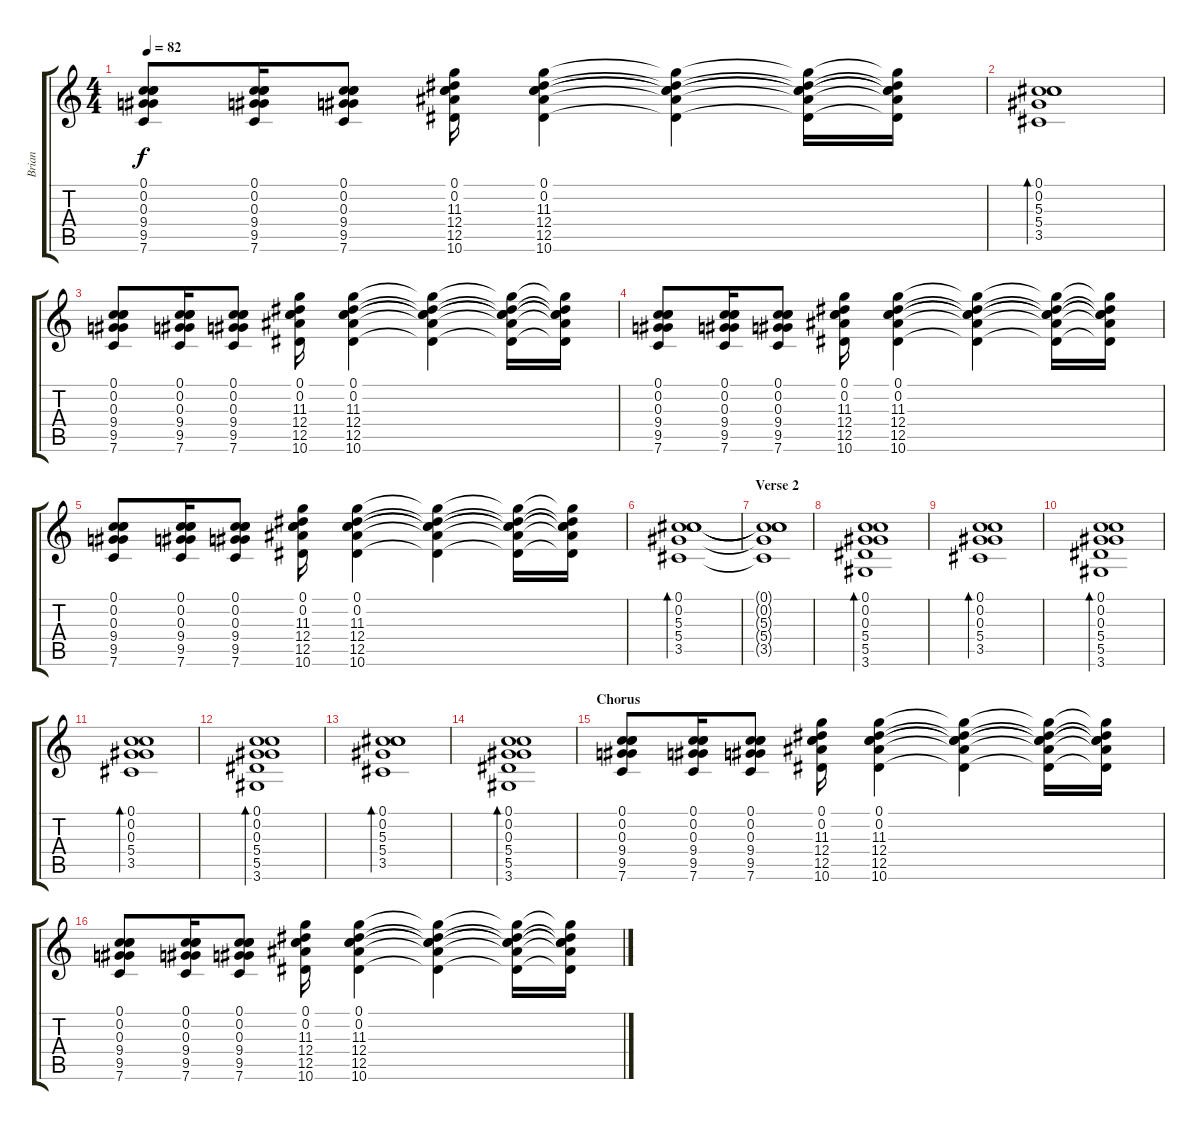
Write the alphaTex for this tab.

\track ("Brian" "Brian") {instrument electricguitarjazz}
\staff {score tabs}
\tuning (C4 C4 Ab3 Eb3 Bb2 F2) {hide}
\ts (4 4)
\tempo 82
\clef g2
\ks c
(0.1 0.2 0.3 9.4 9.5 7.6).8{dy f} (0.1 0.2 0.3 9.4 9.5 7.6).16 (0.1 0.2 0.3 9.4 9.5 7.6).8 (0.1 0.2 11.3 12.4 12.5 10.6).16 (0.1 0.2 11.3 12.4 12.5 10.6).4 (0.1{t} 0.2{t} 11.3{t} 12.4{t} 12.5{t} 10.6{t}).4 (0.1{t} 0.2{t} 11.3{t} 12.4{t} 12.5{t} 10.6{t}).16 (0.1{t} 0.2{t} 11.3{t} 12.4{t} 12.5{t} 10.6{t}).16 |
(0.1 0.2 5.3 5.4 3.5).1{bd 120} |
(0.1 0.2 0.3 9.4 9.5 7.6).8 (0.1 0.2 0.3 9.4 9.5 7.6).16 (0.1 0.2 0.3 9.4 9.5 7.6).8 (0.1 0.2 11.3 12.4 12.5 10.6).16 (0.1 0.2 11.3 12.4 12.5 10.6).4 (0.1{t} 0.2{t} 11.3{t} 12.4{t} 12.5{t} 10.6{t}).4 (0.1{t} 0.2{t} 11.3{t} 12.4{t} 12.5{t} 10.6{t}).16 (0.1{t} 0.2{t} 11.3{t} 12.4{t} 12.5{t} 10.6{t}).16 |
(0.1 0.2 0.3 9.4 9.5 7.6).8 (0.1 0.2 0.3 9.4 9.5 7.6).16 (0.1 0.2 0.3 9.4 9.5 7.6).8 (0.1 0.2 11.3 12.4 12.5 10.6).16 (0.1 0.2 11.3 12.4 12.5 10.6).4 (0.1{t} 0.2{t} 11.3{t} 12.4{t} 12.5{t} 10.6{t}).4 (0.1{t} 0.2{t} 11.3{t} 12.4{t} 12.5{t} 10.6{t}).16 (0.1{t} 0.2{t} 11.3{t} 12.4{t} 12.5{t} 10.6{t}).16 |
(0.1 0.2 0.3 9.4 9.5 7.6).8 (0.1 0.2 0.3 9.4 9.5 7.6).16 (0.1 0.2 0.3 9.4 9.5 7.6).8 (0.1 0.2 11.3 12.4 12.5 10.6).16 (0.1 0.2 11.3 12.4 12.5 10.6).4 (0.1{t} 0.2{t} 11.3{t} 12.4{t} 12.5{t} 10.6{t}).4 (0.1{t} 0.2{t} 11.3{t} 12.4{t} 12.5{t} 10.6{t}).16 (0.1{t} 0.2{t} 11.3{t} 12.4{t} 12.5{t} 10.6{t}).16 |
(0.1 0.2 5.3 5.4 3.5).1{bd 120} |
\section ("" "Verse 2")
(0.1{t} 0.2{t} 5.3{t} 5.4{t} 3.5{t}).1 |
(0.1 0.2 0.3 5.4 5.5 3.6).1{bd 120} |
(0.1 0.2 0.3 5.4 3.5).1{bd 120} |
(0.1 0.2 0.3 5.4 5.5 3.6).1{bd 120} |
(0.1 0.2 0.3 5.4 3.5).1{bd 120} |
(0.1 0.2 0.3 5.4 5.5 3.6).1{bd 120} |
(0.1 0.2 5.3 5.4 3.5).1{bd 120} |
(0.1 0.2 0.3 5.4 5.5 3.6).1{bd 120} |
\section ("" "Chorus")
(0.1 0.2 0.3 9.4 9.5 7.6).8 (0.1 0.2 0.3 9.4 9.5 7.6).16 (0.1 0.2 0.3 9.4 9.5 7.6).8 (0.1 0.2 11.3 12.4 12.5 10.6).16 (0.1 0.2 11.3 12.4 12.5 10.6).4 (0.1{t} 0.2{t} 11.3{t} 12.4{t} 12.5{t} 10.6{t}).4 (0.1{t} 0.2{t} 11.3{t} 12.4{t} 12.5{t} 10.6{t}).16 (0.1{t} 0.2{t} 11.3{t} 12.4{t} 12.5{t} 10.6{t}).16 |
(0.1 0.2 0.3 9.4 9.5 7.6).8 (0.1 0.2 0.3 9.4 9.5 7.6).16 (0.1 0.2 0.3 9.4 9.5 7.6).8 (0.1 0.2 11.3 12.4 12.5 10.6).16 (0.1 0.2 11.3 12.4 12.5 10.6).4 (0.1{t} 0.2{t} 11.3{t} 12.4{t} 12.5{t} 10.6{t}).4 (0.1{t} 0.2{t} 11.3{t} 12.4{t} 12.5{t} 10.6{t}).16 (0.1{t} 0.2{t} 11.3{t} 12.4{t} 12.5{t} 10.6{t}).16
